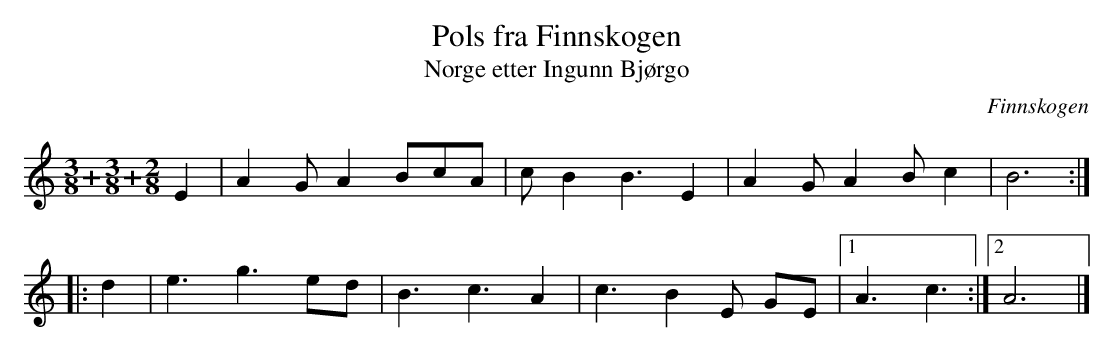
X:1
T:Pols fra Finnskogen
T:etter Ingunn Bjørgo, Norge
O:Finnskogen
M:3/8+3/8+2/8
L:1/8
K:Am
E2|A2G A2 BcA|cB2 B3 E2|A2G A2B c2|B6:|
|:d2|e3 g3 ed|B3 c3 A2|c3 B2E GE|1A3 c3:|2A6|]
